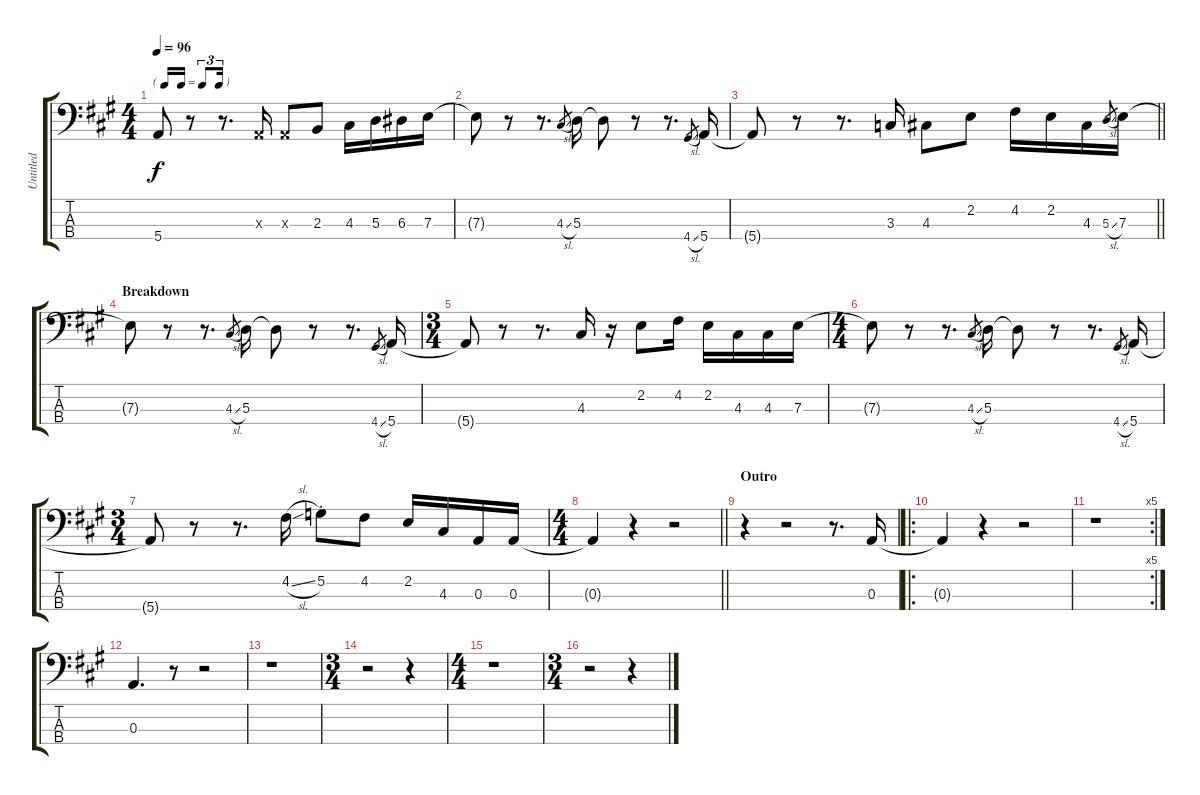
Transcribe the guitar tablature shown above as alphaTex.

\track ("Untitled" "Untitled") {instrument electricbasspick}
\staff {score tabs}
\tuning (G2 D2 A1 E1) {hide}
\ts (4 4)
\tf triplet16th
\tempo 96
\clef f4
\ks a
5.4{t}.8{dy f} r.8 r.8{d} 0.3{x}.16 0.3{x}.8 2.3.8 4.3.16 5.3.16 6.3.16 7.3.16 |
7.3{t}.8 r.8 r.8{d} 4.3{sl}.8{gr} 5.3.16 5.3{t}.8 r.8 r.8{d} 4.4{sl}.8{gr} 5.4.16 |
\barLineRight lightlight
5.4{t}.8 r.8 r.8{d} 3.3.16 4.3.8 2.2.8 4.2.16 2.2.16 4.3.16 5.3{sl}.8{gr} 7.3.16 |
\section ("" "Breakdown")
7.3{t}.8 r.8 r.8{d} 4.3{sl}.8{gr} 5.3.16 5.3{t}.8 r.8 r.8{d} 4.4{sl}.8{gr} 5.4.16 |
\ts (3 4)
5.4{t}.8 r.8 r.8{d} 4.3.16 r.16 2.2.8 4.2.16 2.2.16 4.3.16 4.3.16 7.3.16 |
\ts (4 4)
7.3{t}.8 r.8 r.8{d} 4.3{sl}.8{gr} 5.3.16 5.3{t}.8 r.8 r.8{d} 4.4{sl}.8{gr} 5.4.16 |
\ts (3 4)
5.4{t}.8 r.8 r.8{d} 4.2{sl}.16 5.2{st}.8 4.2.8 2.2.16 4.3.16 0.3.16 0.3.16 |
\ts (4 4)
\barLineRight lightlight
0.3{t}.4 r.4 r.2 |
\section ("" "Outro")
r.4 r.2 r.8{d} 0.3.16 |
\ro
0.3{t}.4 r.4 r.2 |
\rc 5
r.1 |
0.3.4{d} r.8 r.2 |
r.1 |
\ts (3 4)
r.2 r.4 |
\ts (4 4)
r.1 |
\ts (3 4)
r.2 r.4
